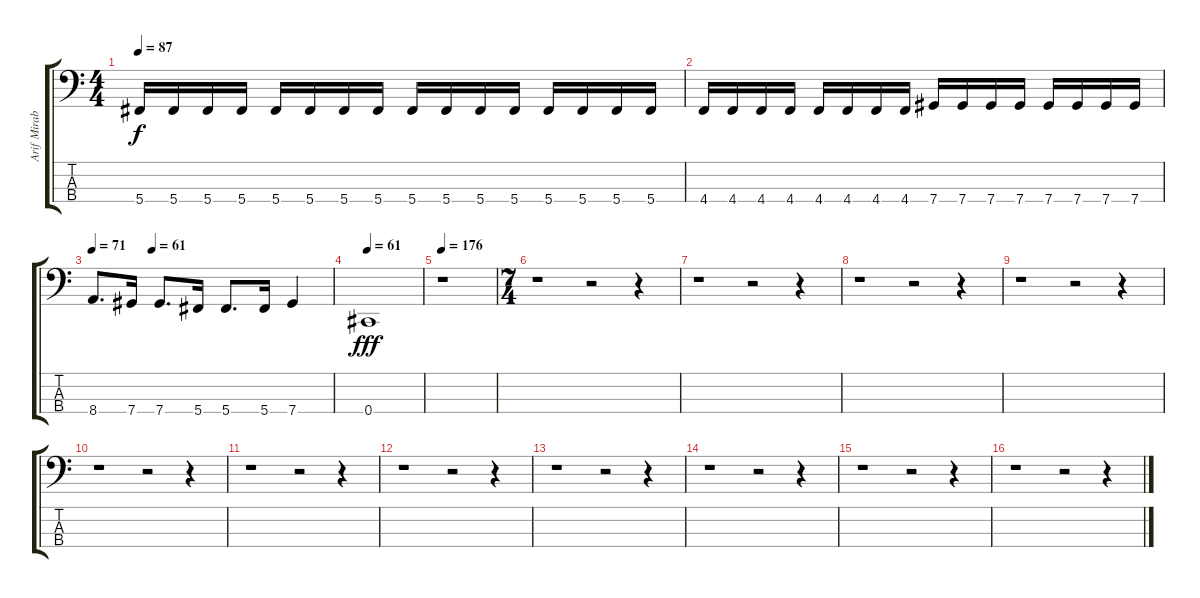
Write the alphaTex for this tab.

\track ("Arif Mirabdolbaghi" "Arif Mirab") {instrument electricbassfinger}
\staff {score tabs}
\tuning (Gb2 Db2 Ab1 Db1) {hide}
\ts (4 4)
\tempo 87
\clef f4
\ks c
5.4.16{dy f} 5.4.16 5.4.16 5.4.16 5.4.16 5.4.16 5.4.16 5.4.16 5.4.16 5.4.16 5.4.16 5.4.16 5.4.16 5.4.16 5.4.16 5.4.16 |
4.4.16 4.4.16 4.4.16 4.4.16 4.4.16 4.4.16 4.4.16 4.4.16 7.4.16 7.4.16 7.4.16 7.4.16 7.4.16 7.4.16 7.4.16 7.4.16 |
\tempo 71
\tempo (61 0.25)
8.4.8{d} 7.4.16 7.4.8{d} 5.4.16 5.4.8{d} 5.4.16 7.4.4 |
\tempo 61
0.4.1{dy fff} |
\tempo 176
r.1 |
\ts (7 4)
r.1 r.2 r.4 |
r.1 r.2 r.4 |
r.1 r.2 r.4 |
r.1 r.2 r.4 |
r.1 r.2 r.4 |
r.1 r.2 r.4 |
r.1 r.2 r.4 |
r.1 r.2 r.4 |
r.1 r.2 r.4 |
r.1 r.2 r.4 |
r.1 r.2 r.4
